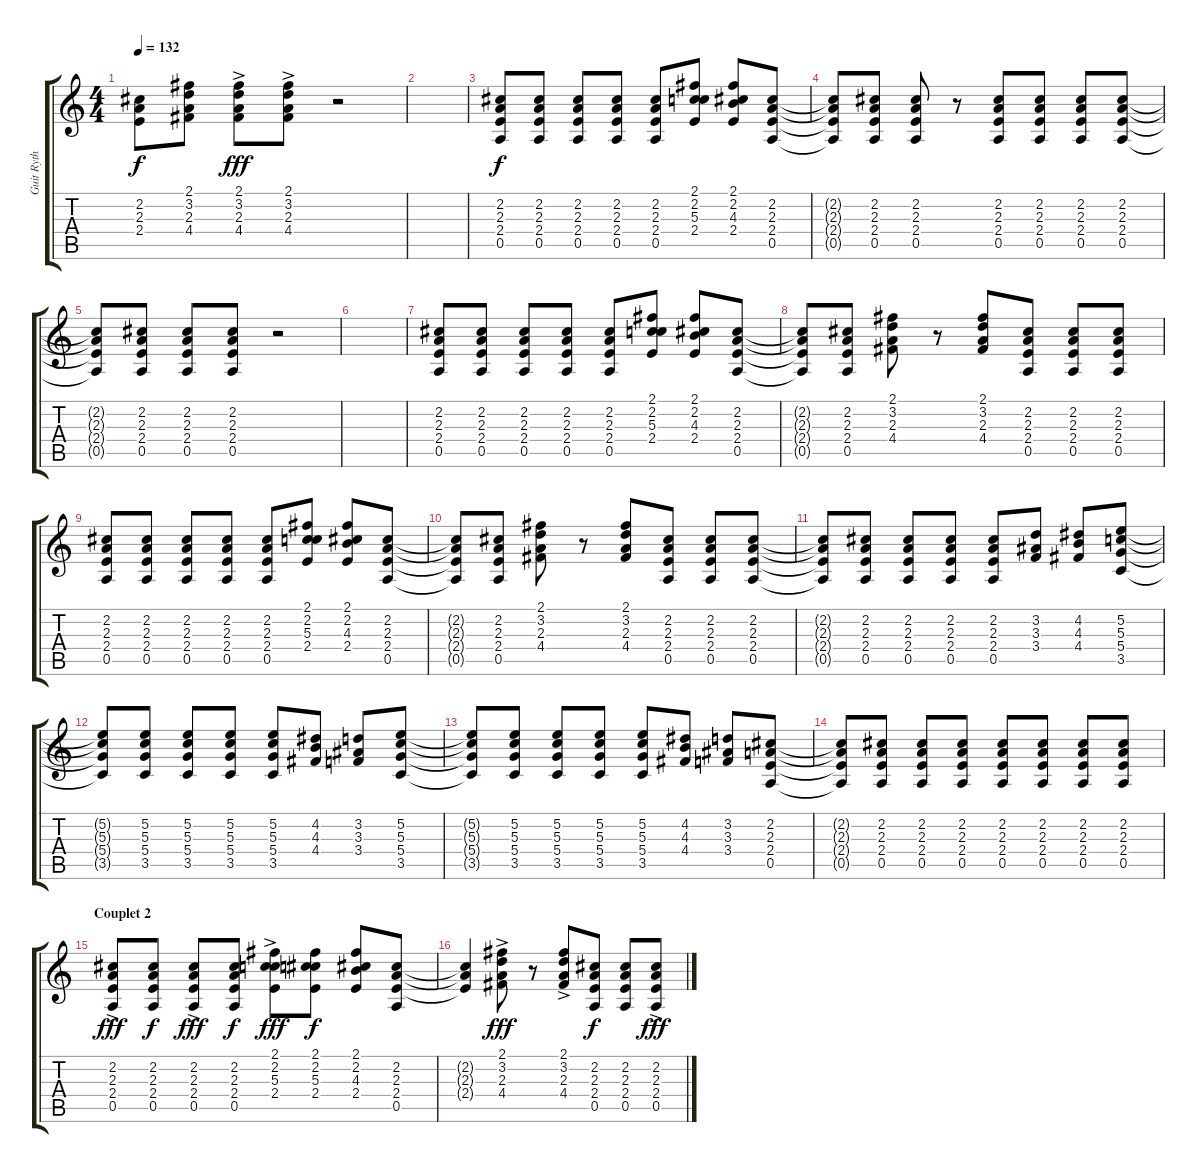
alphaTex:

\track ("Guit Ryth" "Guit Ryth") {instrument electricguitarmuted}
\staff {score tabs}
\tuning (E4 B3 G3 D3 A2 E2) {hide}
\ts (4 4)
\tempo 132
\clef g2
\ks c
(2.2{t} 2.3{t} 2.4{t}).8{dy f} (2.1 3.2 2.3 4.4).8 (2.1{ac} 3.2{ac} 2.3{ac} 4.4{ac}).8{dy fff} (2.1{ac} 3.2{ac} 2.3{ac} 4.4{ac}).8 r.2 |
|
(2.2 2.3 2.4 0.5).8{dy f} (2.2 2.3 2.4 0.5).8 (2.2 2.3 2.4 0.5).8 (2.2 2.3 2.4 0.5).8 (2.2 2.3 2.4 0.5).8 (2.1 2.2 5.3 2.4).8 (2.1 2.2 4.3 2.4).8 (2.2 2.3 2.4 0.5).8 |
(2.2{t} 2.3{t} 2.4{t} 0.5{t}).8 (2.2 2.3 2.4 0.5).8 (2.2 2.3 2.4 0.5).8 r.8 (2.2 2.3 2.4 0.5).8 (2.2 2.3 2.4 0.5).8 (2.2 2.3 2.4 0.5).8 (2.2 2.3 2.4 0.5).8 |
(2.2{t} 2.3{t} 2.4{t} 0.5{t}).8 (2.2 2.3 2.4 0.5).8 (2.2 2.3 2.4 0.5).8 (2.2 2.3 2.4 0.5).8 r.2 |
|
(2.2 2.3 2.4 0.5).8 (2.2 2.3 2.4 0.5).8 (2.2 2.3 2.4 0.5).8 (2.2 2.3 2.4 0.5).8 (2.2 2.3 2.4 0.5).8 (2.1 2.2 5.3 2.4).8 (2.1 2.2 4.3 2.4).8 (2.2 2.3 2.4 0.5).8 |
(2.2{t} 2.3{t} 2.4{t} 0.5{t}).8 (2.2 2.3 2.4 0.5).8 (2.1 3.2 2.3 4.4).8 r.8 (2.1 3.2 2.3 4.4).8 (2.2 2.3 2.4 0.5).8 (2.2 2.3 2.4 0.5).8 (2.2 2.3 2.4 0.5).8 |
(2.2 2.3 2.4 0.5).8 (2.2 2.3 2.4 0.5).8 (2.2 2.3 2.4 0.5).8 (2.2 2.3 2.4 0.5).8 (2.2 2.3 2.4 0.5).8 (2.1 2.2 5.3 2.4).8 (2.1 2.2 4.3 2.4).8 (2.2 2.3 2.4 0.5).8 |
(2.2{t} 2.3{t} 2.4{t} 0.5{t}).8 (2.2 2.3 2.4 0.5).8 (2.1 3.2 2.3 4.4).8 r.8 (2.1 3.2 2.3 4.4).8 (2.2 2.3 2.4 0.5).8 (2.2 2.3 2.4 0.5).8 (2.2 2.3 2.4 0.5).8 |
(2.2{t} 2.3{t} 2.4{t} 0.5{t}).8 (2.2 2.3 2.4 0.5).8 (2.2 2.3 2.4 0.5).8 (2.2 2.3 2.4 0.5).8 (2.2 2.3 2.4 0.5).8 (3.2 3.3 3.4).8 (4.2 4.3 4.4).8 (5.2 5.3 5.4 3.5).8 |
(5.2{t} 5.3{t} 5.4{t} 3.5{t}).8 (5.2 5.3 5.4 3.5).8 (5.2 5.3 5.4 3.5).8 (5.2 5.3 5.4 3.5).8 (5.2 5.3 5.4 3.5).8 (4.2 4.3 4.4).8 (3.2 3.3 3.4).8 (5.2 5.3 5.4 3.5).8 |
(5.2{t} 5.3{t} 5.4{t} 3.5{t}).8 (5.2 5.3 5.4 3.5).8 (5.2 5.3 5.4 3.5).8 (5.2 5.3 5.4 3.5).8 (5.2 5.3 5.4 3.5).8 (4.2 4.3 4.4).8 (3.2 3.3 3.4).8 (2.2 2.3 2.4 0.5).8 |
(2.2{t} 2.3{t} 2.4{t} 0.5{t}).8 (2.2 2.3 2.4 0.5).8 (2.2 2.3 2.4 0.5).8 (2.2 2.3 2.4 0.5).8 (2.2 2.3 2.4 0.5).8 (2.2 2.3 2.4 0.5).8 (2.2 2.3 2.4 0.5).8 (2.2 2.3 2.4 0.5).8 |
\section ("" "Couplet 2")
(2.2{ac} 2.3{ac} 2.4{ac} 0.5).8{dy fff} (2.2 2.3 2.4 0.5).8{dy f} (2.2{ac} 2.3{ac} 2.4{ac} 0.5).8{dy fff} (2.2 2.3 2.4 0.5).8{dy f} (2.1{ac} 2.2{ac} 5.3{ac} 2.4{ac}).8{dy fff} (2.1 2.2 5.3 2.4).8{dy f} (2.1 2.2 4.3 2.4).8 (2.2 2.3 2.4 0.5).8 |
(2.2{t} 2.3{t} 2.4{t}).4 (2.1{ac} 3.2{ac} 2.3{ac} 4.4{ac}).8{dy fff} r.8 (2.1{ac} 3.2{ac} 2.3{ac} 4.4{ac}).8 (2.2 2.3 2.4 0.5).8{dy f} (2.2 2.3 2.4 0.5).8 (2.2{ac} 2.3{ac} 2.4{ac} 0.5{ac}).8{dy fff}
